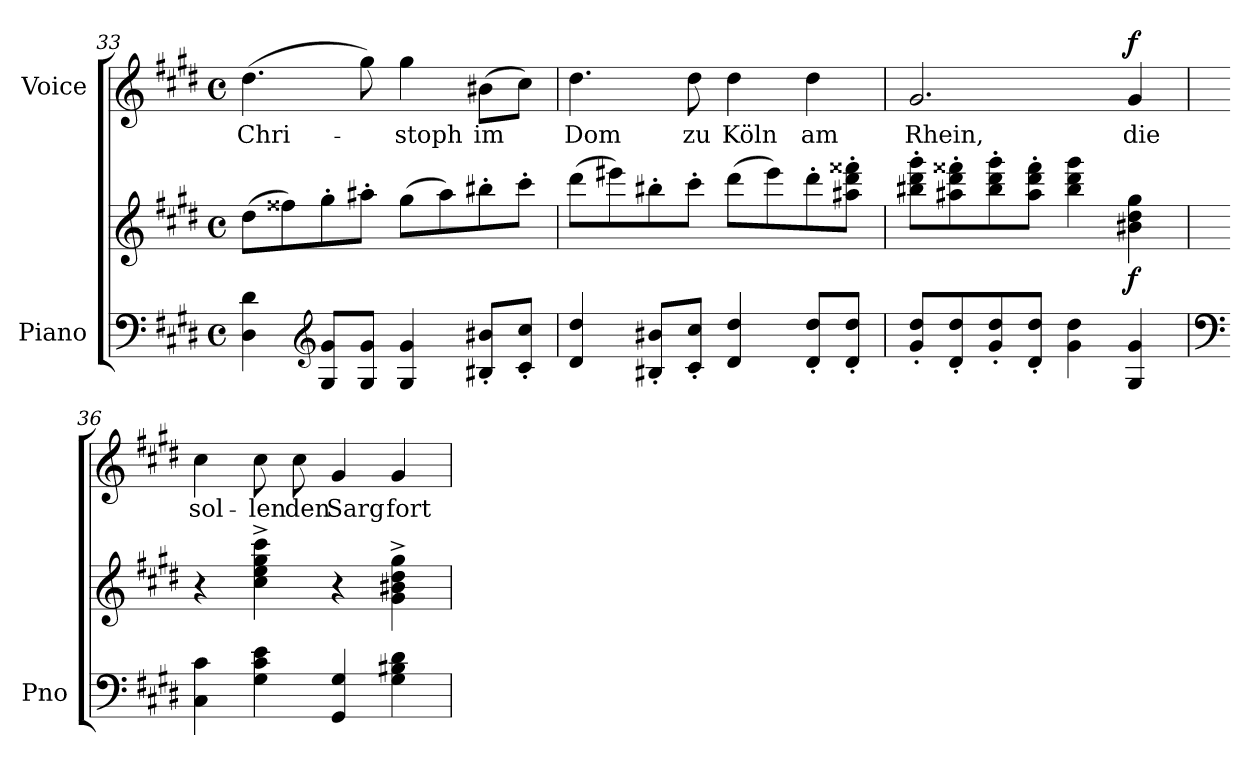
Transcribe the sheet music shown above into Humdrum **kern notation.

**kern	**kern	**dynam	**kern	**text	**dynam
*part2	*part2	*part2	*part1	*part1	*part1
*staff3	*staff2	*staff2/3	*staff1	*staff1	*staff1
*I"Piano	*	*	*I"Voice	*	*
*I'Pno	*	*	*	*	*
*clefF4	*clefG2	*	*clefG2	*	*
*k[f#c#g#d#]	*k[f#c#g#d#]	*	*k[f#c#g#d#]	*	*
*M4/4	*M4/4	*	*M4/4	*	*
*met(c)	*met(c)	*	*met(c)	*	*
=33	=33	=33	=33	=33	=33
4D#\ 4d#\	(8dd#\L	.	(4.dd#\	Chri-	.
.	8ff##X\)	.	.	.	.
*clefG2	*	*	*	*	*
8G#/ 8g#/L	8gg#'\	.	.	.	.
8G#/ 8g#/J	8aa#X'\J	.	8gg#\)	.	.
4G#/ 4g#/	(8gg#\L	.	4gg#\	-stoph	.
.	8aa#\)	.	.	.	.
8B#X/' 8b#X/'L	8bb#X'\	.	(8b#X\L	im	.
8c#/' 8cc#/'J	8ccc#'\J	.	8cc#\J)	.	.
=34	=34	=34	=34	=34	=34
4d#/ 4dd#/	(8ddd#\L	.	4.dd#\	Dom	.
.	8eee#X\)	.	.	.	.
8B#X/' 8b#X/'L	8bb#X'\	.	.	.	.
8c#/' 8cc#/'J	8ccc#'\J	.	8dd#\	zu	.
4d#/ 4dd#/	(8ddd#\L	.	4dd#\	Köln	.
.	8eee#\)	.	.	.	.
8d#/' 8dd#/'L	8ddd#'\	.	4dd#\	am	.
8d#/' 8dd#/'J	8aa#X\' 8ddd#\' 8fff##X\'J	.	.	.	.
=35	=35	=35	=35	=35	=35
8g#/' 8dd#/'L	8bb#X\' 8ddd#\' 8ggg#\'L	.	2.g#/	Rhein,	.
8d#/' 8dd#/'	8aa#X\' 8ddd#\' 8fff##X\'	.	.	.	.
8g#/' 8dd#/'	8bb#\' 8ddd#\' 8ggg#\'	.	.	.	.
8d#/' 8dd#/'J	8aa#\' 8ddd#\' 8fff##\'J	.	.	.	.
4g#\ 4dd#\	4bb#\ 4ddd#\ 4ggg#\	.	.	.	.
!	!	!LO:DY:b	!	!	!LO:DY:a
4G#/ 4g#/	4b#X\ 4dd#\ 4gg#\	f	4g#/	die	f
=36	=36	=36	=36	=36	=36
*clefF4	*	*	*	*	*
4C#\ 4c#\	4r	.	4cc#\	sol-	.
4G#\ 4c#\ 4e\	4cc#\^< 4ee\^< 4gg#\^< 4ccc#\^<	.	8cc#\	-len	.
.	.	.	8cc#\	den	.
4GG#/ 4G#/	4r	.	4g#/	Sarg	.
4G#\ 4B#X\ 4d#\	4g#\^< 4b#X\^< 4dd#\^< 4gg#\^<	.	4g#/	fort-	.
=	=	=	=	=	=
*-	*-	*-	*-	*-	*-
